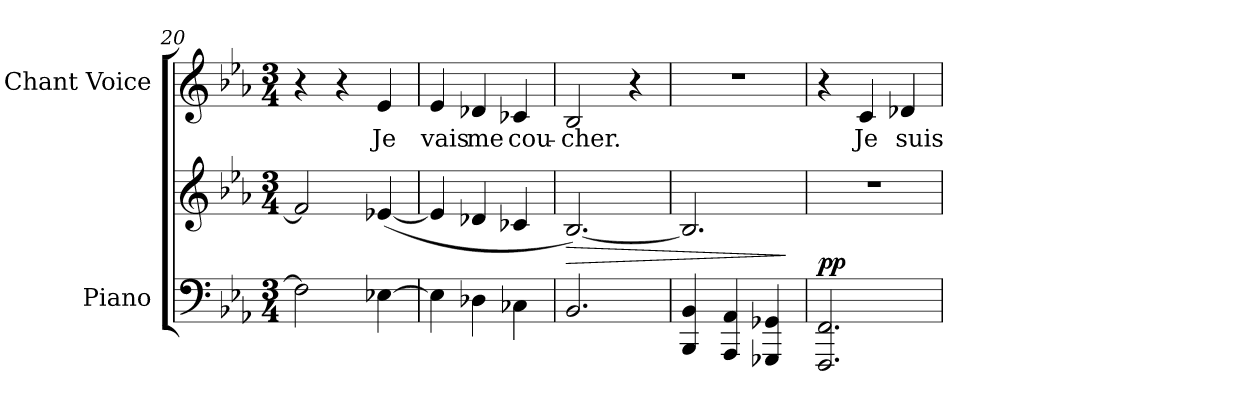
**kern	**kern	**dynam	**kern	**text
*part2	*part2	*part2	*part1	*part1
*staff3	*staff2	*staff2/3	*staff1	*staff1
*I"Piano	*	*	*I"Chant Voice	*
*I'Pno	*	*	*	*
*clefF4	*clefG2	*	*clefG2	*
*k[b-e-a-]	*k[b-e-a-]	*	*k[b-e-a-]	*
*M3/4	*M3/4	*	*M3/4	*
=20	=20	=20	=20	=20
2F\]	2f/]	.	4r	.
.	.	.	4r	.
!	!	!	!	!LO:LY:b
[4E-X\	(>[4e-X/	.	4e-/	Je
=21	=21	=21	=21	=21
!	!	!	!	!LO:LY:b
4E-\]	4e-/]	.	4e-/	vais
!	!	!	!	!LO:LY:b
4D-X\	4d-X/	.	4d-X/	me
!	!	!	!	!LO:LY:b
4C-X\	4c-X/	.	4c-X/	cou-
=22	=22	=22	=22	=22
!	!	!LO:HP:b	!	!LO:LY:b
2.BB-/	[2.B-/)	>	2B-/	-cher.
.	.	.	4r	.
=23	=23	=23	=23	=23
4BBB-/ 4BB-/	2.B-/]	.	2.r	.
4AAA-/ 4AA-/	.	.	.	.
4GGG-X/ 4GG-X/	.	.	.	.
.	.	]	.	.
=24	=24	=24	=24	=24
!	!	!LO:DY:a=2	!	!
2.FFF/ 2.FF/	2.r	pp	4r	.
!	!	!	!	!LO:LY:b
.	.	.	4c/	Je
!	!	!	!	!LO:LY:b
.	.	.	4d-X/	suis
=	=	=	=	=
*-	*-	*-	*-	*-
